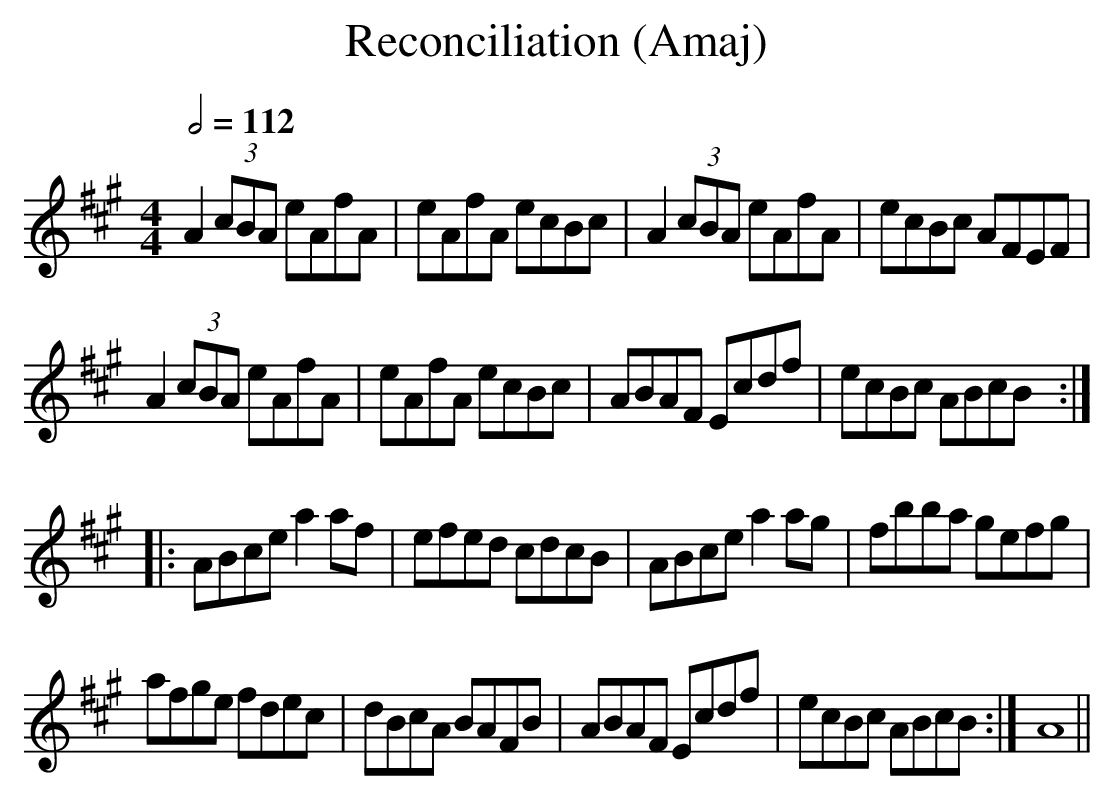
X:1
T:Reconciliation (Amaj)
Q:1/2=112
M:4/4
L:1/8
K:Amaj
A2(3cBA eAfA|eAfA ecBc|A2(3cBA eAfA|ecBc AFEF|
A2(3cBA eAfA|eAfA ecBc|ABAF Ecdf|ecBc ABcB:|
|:ABce a2af|efed cdcB|ABce a2ag|fbba gefg|
afge fdec|dBcA BAFB|ABAF Ecdf|ecBc ABcB:|A8||
